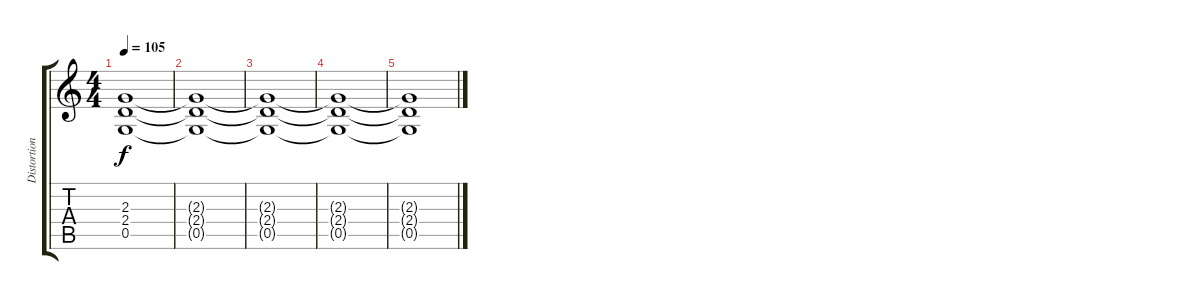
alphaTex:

\track ("Distortion" "Distortion") {instrument distortionguitar}
\staff {score tabs}
\tuning (D4 A3 F3 C3 G2 D2) {hide}
\ts (4 4)
\tempo 105
\clef g2
\ks c
(2.3{t} 2.4{t} 0.5{t}).1{dy f volume 0} |
(2.3{t} 2.4{t} 0.5{t}).1 |
(2.3{t} 2.4{t} 0.5{t}).1 |
(2.3{t} 2.4{t} 0.5{t}).1 |
(2.3{t} 2.4{t} 0.5{t}).1
